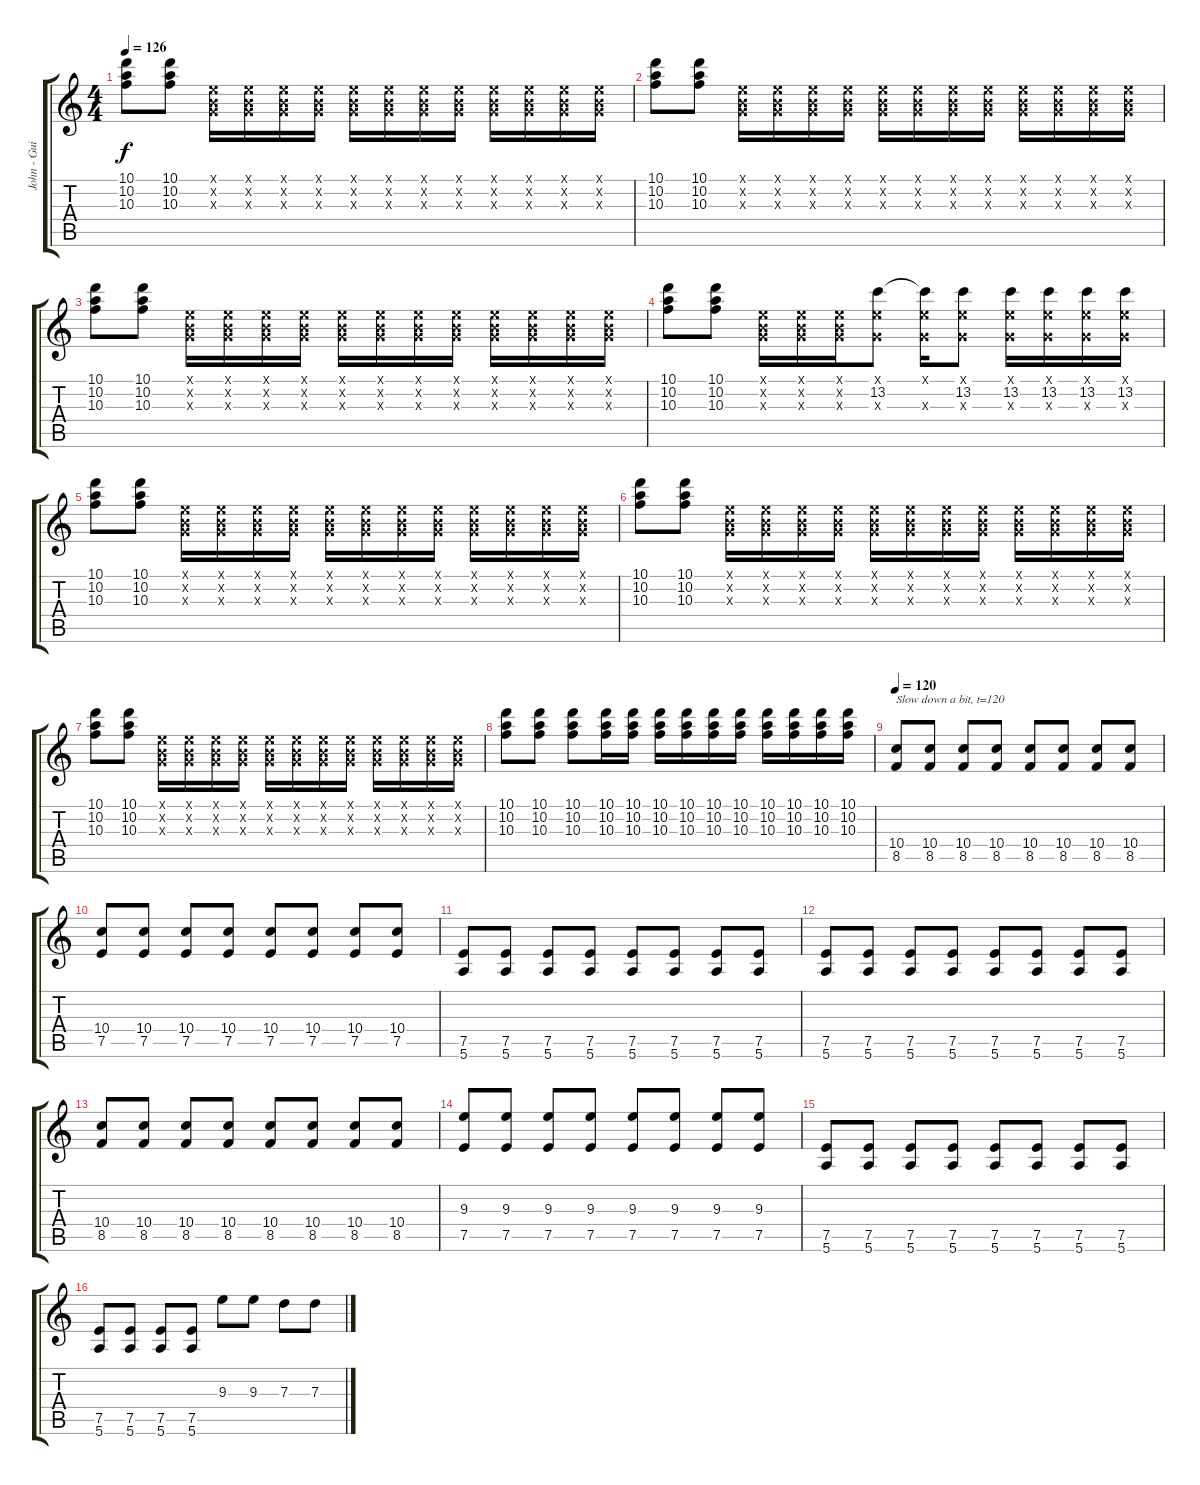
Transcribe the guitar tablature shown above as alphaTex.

\track ("John - Guitar" "John - Gui") {instrument electricguitarclean}
\staff {score tabs}
\tuning (E4 B3 G3 D3 A2 E2) {hide}
\ts (4 4)
\tempo 126
\clef g2
\ks c
(10.1 10.2 10.3).8{dy f} (10.1 10.2 10.3).8 (0.1{x} 0.2{x} 0.3{x}).16 (0.1{x} 0.2{x} 0.3{x}).16 (0.1{x} 0.2{x} 0.3{x}).16 (0.1{x} 0.2{x} 0.3{x}).16 (0.1{x} 0.2{x} 0.3{x}).16 (0.1{x} 0.2{x} 0.3{x}).16 (0.1{x} 0.2{x} 0.3{x}).16 (0.1{x} 0.2{x} 0.3{x}).16 (0.1{x} 0.2{x} 0.3{x}).16 (0.1{x} 0.2{x} 0.3{x}).16 (0.1{x} 0.2{x} 0.3{x}).16 (0.1{x} 0.2{x} 0.3{x}).16 |
(10.1 10.2 10.3).8 (10.1 10.2 10.3).8 (0.1{x} 0.2{x} 0.3{x}).16 (0.1{x} 0.2{x} 0.3{x}).16 (0.1{x} 0.2{x} 0.3{x}).16 (0.1{x} 0.2{x} 0.3{x}).16 (0.1{x} 0.2{x} 0.3{x}).16 (0.1{x} 0.2{x} 0.3{x}).16 (0.1{x} 0.2{x} 0.3{x}).16 (0.1{x} 0.2{x} 0.3{x}).16 (0.1{x} 0.2{x} 0.3{x}).16 (0.1{x} 0.2{x} 0.3{x}).16 (0.1{x} 0.2{x} 0.3{x}).16 (0.1{x} 0.2{x} 0.3{x}).16 |
(10.1 10.2 10.3).8 (10.1 10.2 10.3).8 (0.1{x} 0.2{x} 0.3{x}).16 (0.1{x} 0.2{x} 0.3{x}).16 (0.1{x} 0.2{x} 0.3{x}).16 (0.1{x} 0.2{x} 0.3{x}).16 (0.1{x} 0.2{x} 0.3{x}).16 (0.1{x} 0.2{x} 0.3{x}).16 (0.1{x} 0.2{x} 0.3{x}).16 (0.1{x} 0.2{x} 0.3{x}).16 (0.1{x} 0.2{x} 0.3{x}).16 (0.1{x} 0.2{x} 0.3{x}).16 (0.1{x} 0.2{x} 0.3{x}).16 (0.1{x} 0.2{x} 0.3{x}).16 |
(10.1 10.2 10.3).8 (10.1 10.2 10.3).8 (0.1{x} 0.2{x} 0.3{x}).16 (0.1{x} 0.2{x} 0.3{x}).16 (0.1{x} 0.2{x} 0.3{x}).16 (0.1{x} 13.2 0.3{x}).8 (0.1{x} 13.2{t} 0.3{x}).16 (0.1{x} 13.2 0.3{x}).8 (0.1{x} 13.2 0.3{x}).16 (0.1{x} 13.2 0.3{x}).16 (0.1{x} 13.2 0.3{x}).16 (0.1{x} 13.2 0.3{x}).16 |
(10.1 10.2 10.3).8 (10.1 10.2 10.3).8 (0.1{x} 0.2{x} 0.3{x}).16 (0.1{x} 0.2{x} 0.3{x}).16 (0.1{x} 0.2{x} 0.3{x}).16 (0.1{x} 0.2{x} 0.3{x}).16 (0.1{x} 0.2{x} 0.3{x}).16 (0.1{x} 0.2{x} 0.3{x}).16 (0.1{x} 0.2{x} 0.3{x}).16 (0.1{x} 0.2{x} 0.3{x}).16 (0.1{x} 0.2{x} 0.3{x}).16 (0.1{x} 0.2{x} 0.3{x}).16 (0.1{x} 0.2{x} 0.3{x}).16 (0.1{x} 0.2{x} 0.3{x}).16 |
(10.1 10.2 10.3).8 (10.1 10.2 10.3).8 (0.1{x} 0.2{x} 0.3{x}).16 (0.1{x} 0.2{x} 0.3{x}).16 (0.1{x} 0.2{x} 0.3{x}).16 (0.1{x} 0.2{x} 0.3{x}).16 (0.1{x} 0.2{x} 0.3{x}).16 (0.1{x} 0.2{x} 0.3{x}).16 (0.1{x} 0.2{x} 0.3{x}).16 (0.1{x} 0.2{x} 0.3{x}).16 (0.1{x} 0.2{x} 0.3{x}).16 (0.1{x} 0.2{x} 0.3{x}).16 (0.1{x} 0.2{x} 0.3{x}).16 (0.1{x} 0.2{x} 0.3{x}).16 |
(10.1 10.2 10.3).8 (10.1 10.2 10.3).8 (0.1{x} 0.2{x} 0.3{x}).16 (0.1{x} 0.2{x} 0.3{x}).16 (0.1{x} 0.2{x} 0.3{x}).16 (0.1{x} 0.2{x} 0.3{x}).16 (0.1{x} 0.2{x} 0.3{x}).16 (0.1{x} 0.2{x} 0.3{x}).16 (0.1{x} 0.2{x} 0.3{x}).16 (0.1{x} 0.2{x} 0.3{x}).16 (0.1{x} 0.2{x} 0.3{x}).16 (0.1{x} 0.2{x} 0.3{x}).16 (0.1{x} 0.2{x} 0.3{x}).16 (0.1{x} 0.2{x} 0.3{x}).16 |
(10.1 10.2 10.3).8 (10.1 10.2 10.3).8 (10.1 10.2 10.3).8 (10.1 10.2 10.3).16 (10.1 10.2 10.3).16 (10.1 10.2 10.3).16 (10.1 10.2 10.3).16 (10.1 10.2 10.3).16 (10.1 10.2 10.3).16 (10.1 10.2 10.3).16 (10.1 10.2 10.3).16 (10.1 10.2 10.3).16 (10.1 10.2 10.3).16 |
\tempo 120
(10.4 8.5).8{txt "Slow down a bit, t=120" volume 16} (10.4 8.5).8 (10.4 8.5).8 (10.4 8.5).8 (10.4 8.5).8 (10.4 8.5).8 (10.4 8.5).8 (10.4 8.5).8 |
(10.4 7.5).8 (10.4 7.5).8 (10.4 7.5).8 (10.4 7.5).8 (10.4 7.5).8 (10.4 7.5).8 (10.4 7.5).8 (10.4 7.5).8 |
(7.5 5.6).8 (7.5 5.6).8 (7.5 5.6).8 (7.5 5.6).8 (7.5 5.6).8 (7.5 5.6).8 (7.5 5.6).8 (7.5 5.6).8 |
(7.5 5.6).8 (7.5 5.6).8 (7.5 5.6).8 (7.5 5.6).8 (7.5 5.6).8 (7.5 5.6).8 (7.5 5.6).8 (7.5 5.6).8 |
(10.4 8.5).8 (10.4 8.5).8 (10.4 8.5).8 (10.4 8.5).8 (10.4 8.5).8 (10.4 8.5).8 (10.4 8.5).8 (10.4 8.5).8 |
(9.3 7.5).8 (9.3 7.5).8 (9.3 7.5).8 (9.3 7.5).8 (9.3 7.5).8 (9.3 7.5).8 (9.3 7.5).8 (9.3 7.5).8 |
(7.5 5.6).8 (7.5 5.6).8 (7.5 5.6).8 (7.5 5.6).8 (7.5 5.6).8 (7.5 5.6).8 (7.5 5.6).8 (7.5 5.6).8 |
(7.5 5.6).8 (7.5 5.6).8 (7.5 5.6).8 (7.5 5.6).8 9.3.8 9.3.8 7.3.8 7.3.8
